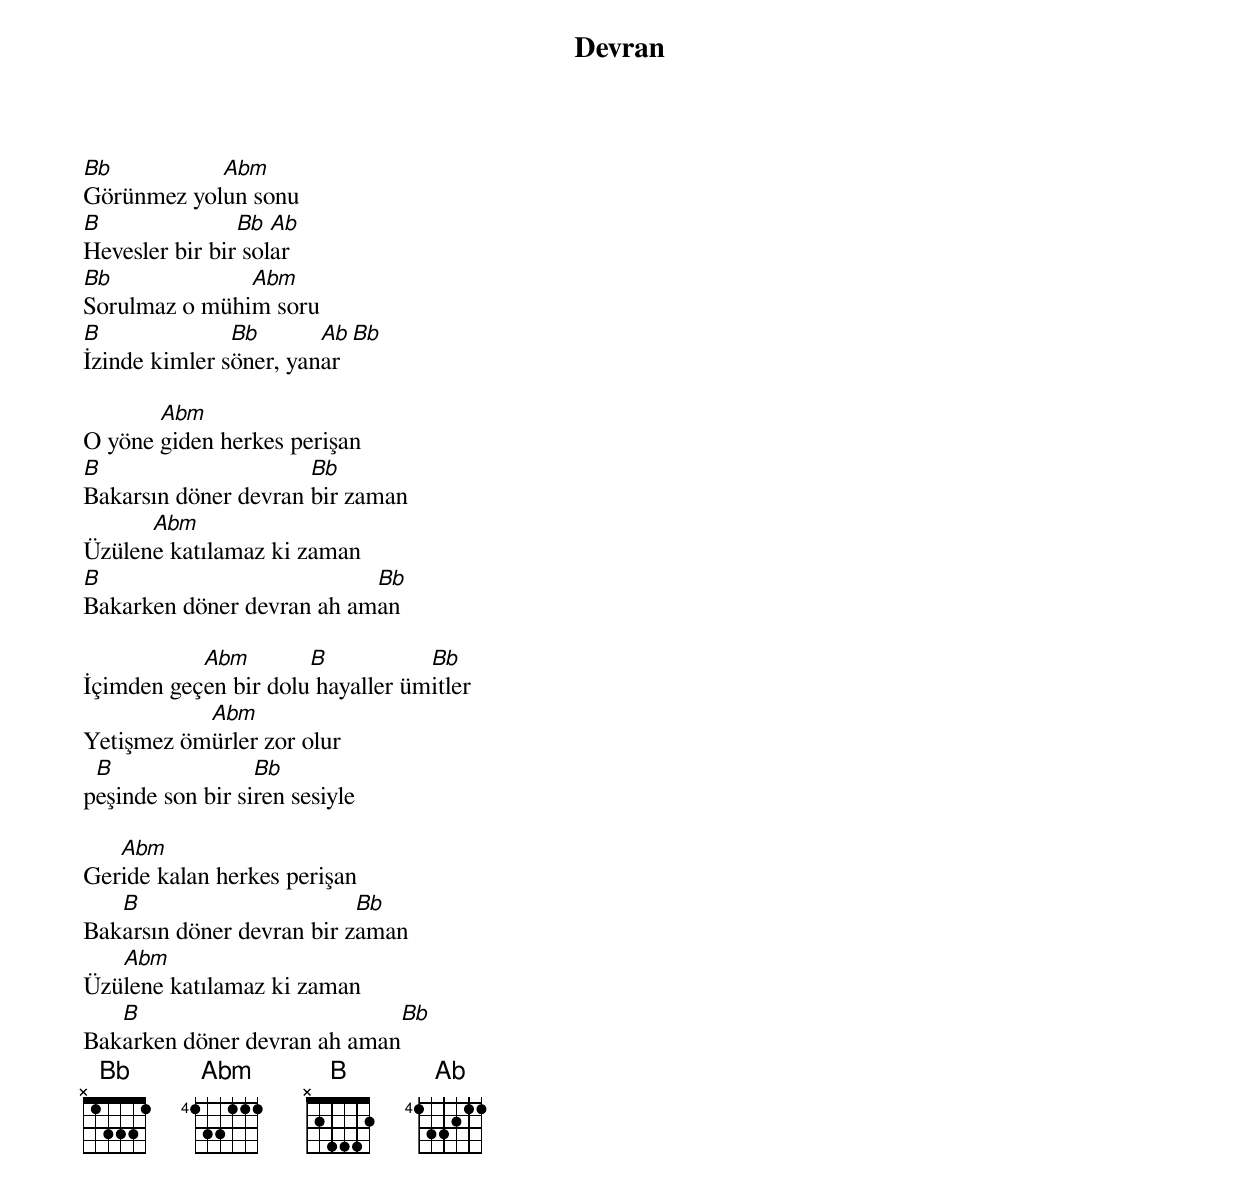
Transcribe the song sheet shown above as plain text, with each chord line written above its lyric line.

{title: Devran}
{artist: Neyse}

Bb          Abm
Görünmez yolun sonu
B               Bb  Ab
Hevesler bir bir solar
Bb             Abm
Sorulmaz o mühim soru
B              Bb       Ab  Bb
İzinde kimler söner, yanar

       Abm
O yöne giden herkes perişan
B                     Bb
Bakarsın döner devran bir zaman
      Abm
Üzülene katılamaz ki zaman
B                          Bb
Bakarken döner devran ah aman

           Abm        B           Bb
İçimden geçen bir dolu hayaller ümitler
           Abm
Yetişmez ömürler zor olur
 B                Bb
peşinde son bir siren sesiyle

   Abm
Geride kalan herkes perişan
   B                       Bb
Bakarsın döner devran bir zaman
   Abm
Üzülene katılamaz ki zaman
   B                         Bb
Bakarken döner devran ah aman
